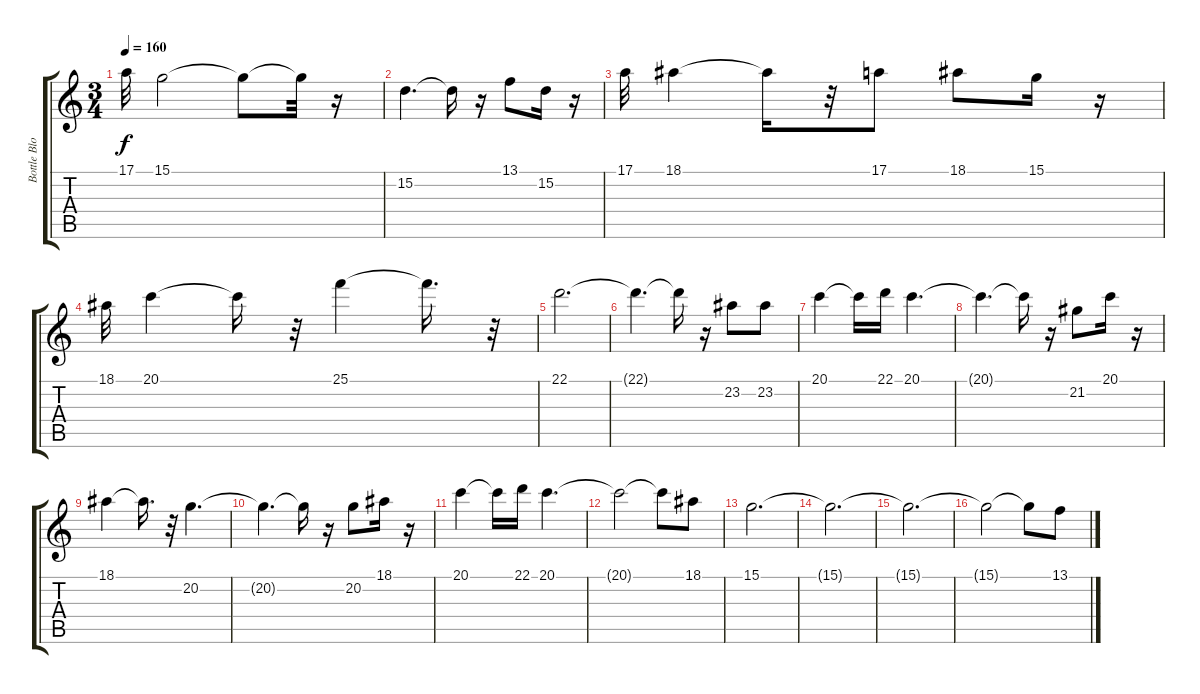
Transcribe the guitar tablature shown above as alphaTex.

\track ("Bottle Blow Lead" "Bottle Blo") {instrument blownbottle}
\staff {score tabs}
\tuning (E4 B3 G3 D3 A2 E2) {hide}
\ts (3 4)
\tempo 160
\clef g2
\ks c
17.1.32{dy f} 15.1.2 15.1{t}.8 15.1{t}.32 r.16 |
15.2.4{d} 15.2{t}.16 r.16 13.1.8 15.2.16 r.16 |
17.1.32 18.1.4 18.1{t}.16 r.32 17.1.8 18.1.8 15.1.16 r.16 |
18.1.32 20.1.4 20.1{t}.16 r.32 25.1.4 25.1{t}.16{d} r.32 |
22.1.2{d} |
22.1{t}.4{d} 22.1{t}.16 r.16 23.2.8 23.2.8 |
20.1.4 20.1{t}.16 22.1.16 20.1.4{d} |
20.1{t}.4{d} 20.1{t}.16 r.16 21.2.8 20.1.16 r.16 |
18.1.4 18.1{t}.16{d} r.32 20.2.4{d} |
20.2{t}.4{d} 20.2{t}.16 r.16 20.2.8 18.1.16 r.16 |
20.1.4 20.1{t}.16 22.1.16 20.1.4{d} |
20.1{t}.2 20.1{t}.8 18.1.8 |
15.1.2{d} |
15.1{t}.2{d} |
15.1{t}.2{d} |
15.1{t}.2 15.1{t}.8 13.1.8
